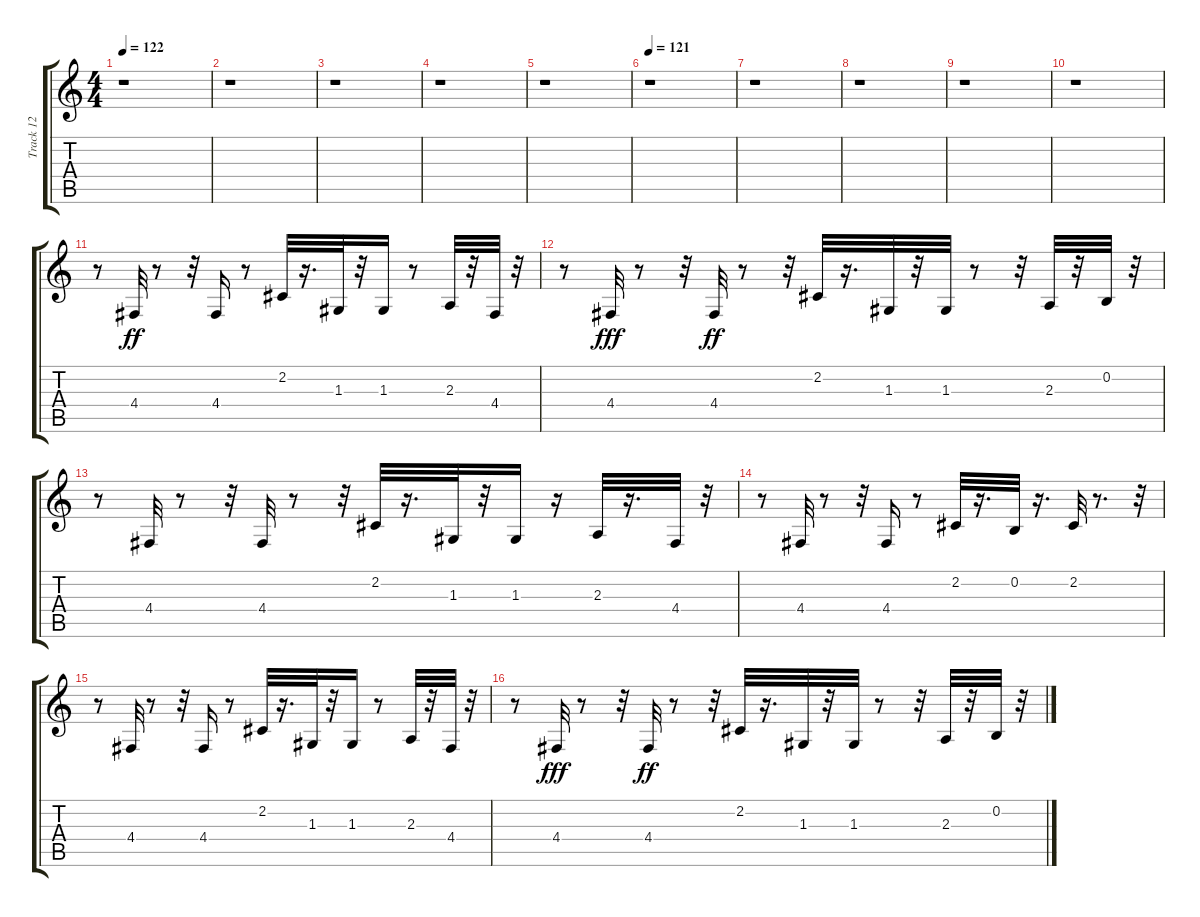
\track ("Track 12" "Track 12") {instrument lead1square}
\staff {score tabs}
\tuning (E4 B3 G3 D3 A2 E2) {hide}
\ts (4 4)
\tempo 122
\clef g2
\ks c
r.1{dy ff} |
r.1 |
r.1 |
r.1 |
r.1 |
\tempo 121
r.1 |
r.1 |
r.1 |
r.1 |
r.1 |
r.8 4.4.32 r.8 r.32 4.4.16 r.8 2.2.32 r.16{d} 1.3.32 r.32 1.3.16 r.8 2.3.32 r.32 4.4.32 r.32 |
r.8 4.4.32{dy fff} r.8 r.32 4.4.32{dy ff} r.8 r.32 2.2.32 r.16{d} 1.3.32 r.32 1.3.32 r.8 r.32 2.3.32 r.32 0.2.32 r.32 |
r.8 4.4.32 r.8 r.32 4.4.32 r.8 r.32 2.2.32 r.16{d} 1.3.32 r.32 1.3.16 r.16 2.3.32 r.16{d} 4.4.32 r.32 |
r.8 4.4.32 r.8 r.32 4.4.16 r.8 2.2.32 r.16{d} 0.2.32 r.16{d} 2.2.32 r.8{d} r.32 |
r.8 4.4.32 r.8 r.32 4.4.16 r.8 2.2.32 r.16{d} 1.3.32 r.32 1.3.16 r.8 2.3.32 r.32 4.4.32 r.32 |
r.8 4.4.32{dy fff} r.8 r.32 4.4.32{dy ff} r.8 r.32 2.2.32 r.16{d} 1.3.32 r.32 1.3.32 r.8 r.32 2.3.32 r.32 0.2.32 r.32
